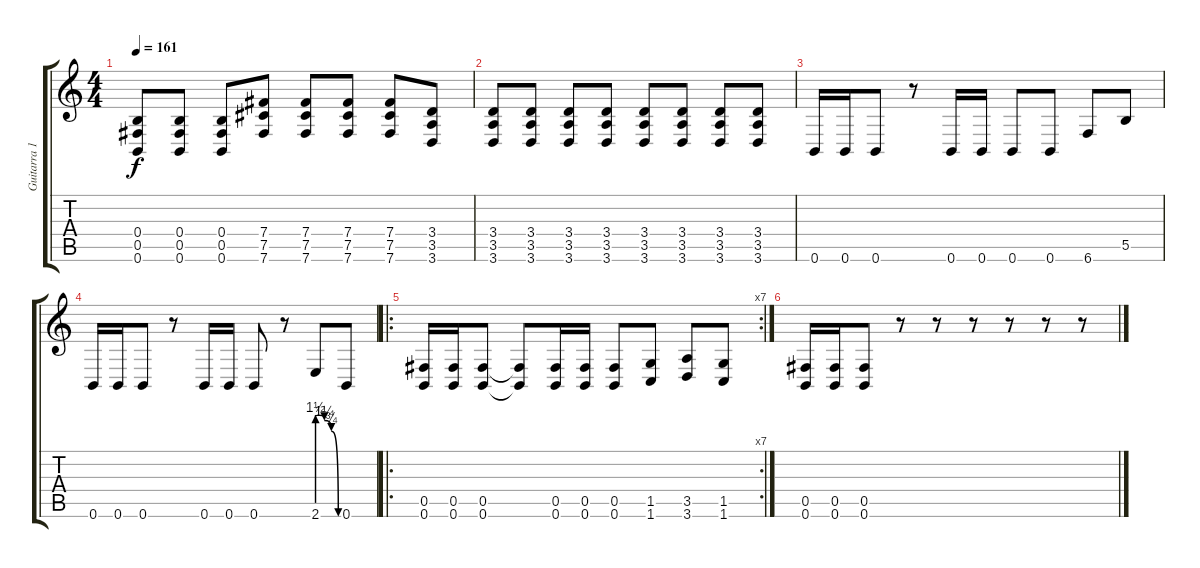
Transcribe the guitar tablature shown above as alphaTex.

\track ("Guitarra 1" "Guitarra 1") {instrument distortionguitar}
\staff {score tabs}
\tuning (Db4 Ab3 E3 B2 Gb2 B1) {hide}
\ts (4 4)
\tempo 161
\clef g2
\ks c
(0.4 0.5 0.6).8{dy f} (0.4 0.5 0.6).8 (0.4 0.5 0.6).8 (7.4 7.5 7.6).8 (7.4 7.5 7.6).8 (7.4 7.5 7.6).8 (7.4 7.5 7.6).8 (3.4 3.5 3.6).8 |
(3.4 3.5 3.6).8 (3.4 3.5 3.6).8 (3.4 3.5 3.6).8 (3.4 3.5 3.6).8 (3.4 3.5 3.6).8 (3.4 3.5 3.6).8 (3.4 3.5 3.6).8 (3.4 3.5 3.6).8 |
0.6.16 0.6.16 0.6.8 r.8 0.6.16 0.6.16 0.6.8 0.6.8 6.6.8 5.5.8 |
0.6.16 0.6.16 0.6.8 r.8 0.6.16 0.6.16 0.6.8 r.8 2.6{be (custom 0 6 20 5 40 3 60 0)}.8 0.6.8 |
\ro
\rc 7
(0.5 0.6).16 (0.5 0.6).16 (0.5 0.6).8 (0.5{t} 0.6{t}).8 (0.5 0.6).16 (0.5 0.6).16 (0.5 0.6).8 (1.5 1.6).8 (3.5 3.6).8 (1.5 1.6).8 |
(0.5 0.6).16 (0.5 0.6).16 (0.5 0.6).8 r.8 r.8 r.8 r.8 r.8 r.8
